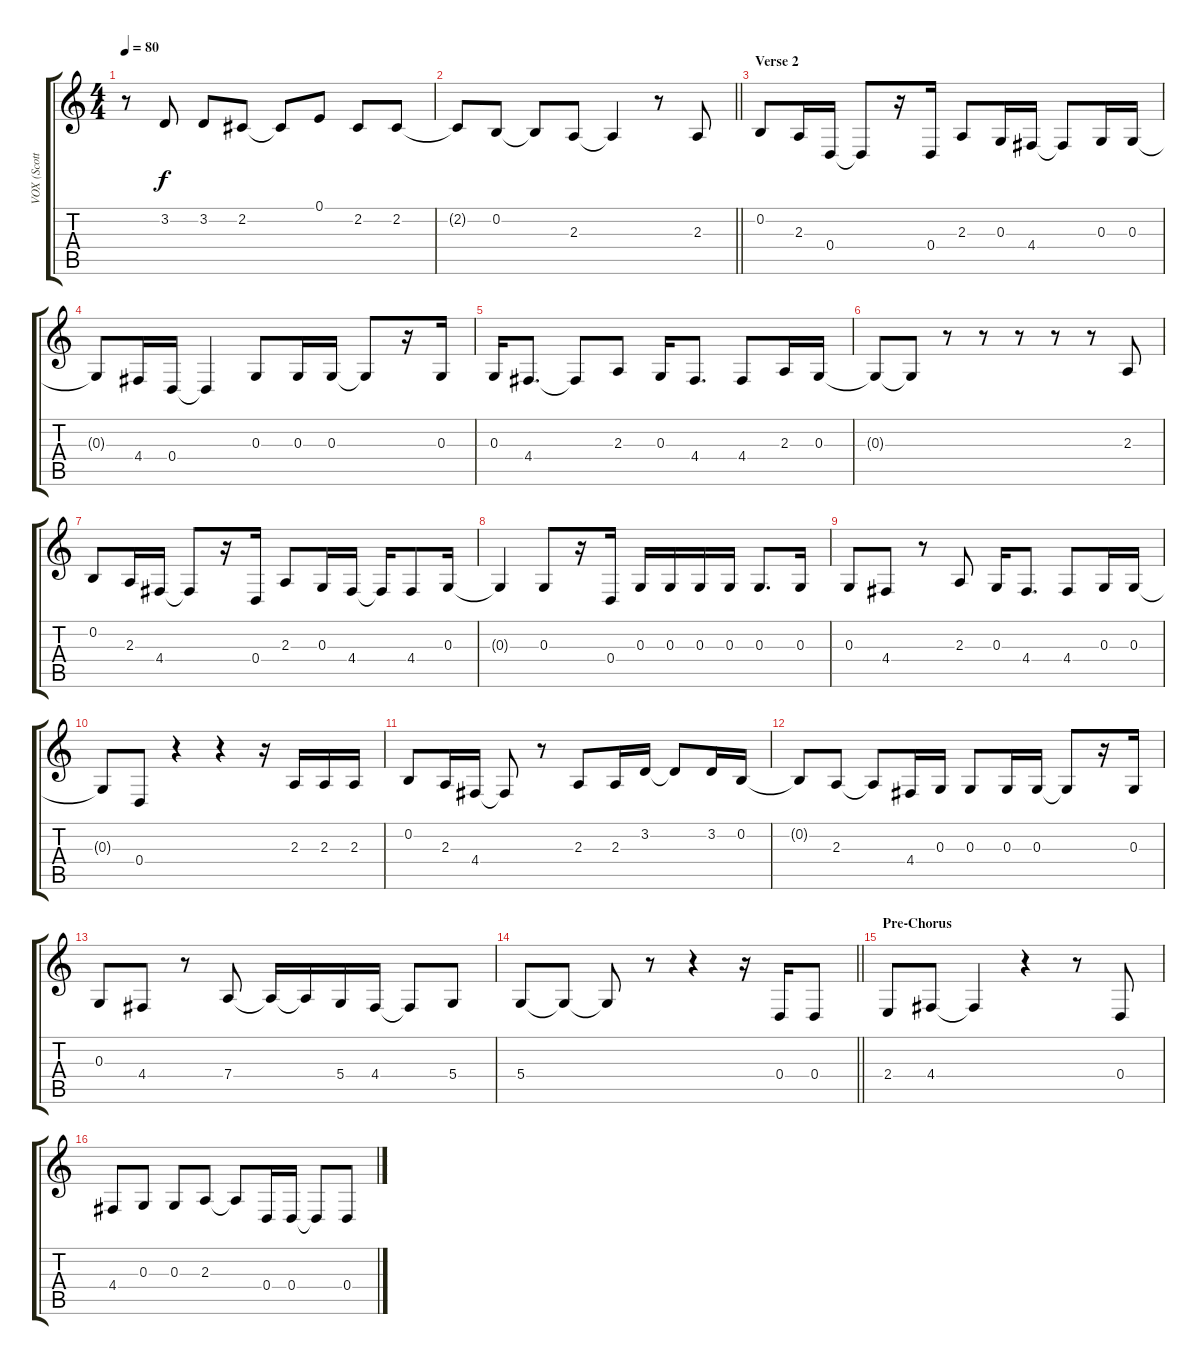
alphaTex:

\track ("VOX (Scott Stapp)" "VOX (Scott") {instrument tenorsax}
\staff {score tabs}
\tuning (E4 B3 G3 D3 A2 D2) {hide}
\ts (4 4)
\tempo 80
\clef g2
\ks c
r.8{dy f} 3.2.8 3.2.8 2.2.8 2.2{t}.8 0.1.8 2.2.8 2.2.8 |
\barLineRight lightlight
2.2{t}.8 0.2.8 0.2{t}.8 2.3.8 2.3{t}.4 r.8 2.3.8 |
\section ("" "Verse 2")
0.2.8 2.3.16 0.4.16 0.4{t}.8 r.16 0.4.16 2.3.8 0.3.16 4.4.16 4.4{t}.8 0.3.16 0.3.16 |
0.3{t}.8 4.4.16 0.4.16 0.4{t}.4 0.3.8 0.3.16 0.3.16 0.3{t}.8 r.16 0.3.16 |
0.3.16 4.4.8{d} 4.4{t}.8 2.3.8 0.3.16 4.4.8{d} 4.4.8 2.3.16 0.3.16 |
0.3{t}.8 0.3{t}.8 r.8 r.8 r.8 r.8 r.8 2.3.8 |
0.2.8 2.3.16 4.4.16 4.4{t}.8 r.16 0.4.16 2.3.8 0.3.16 4.4.16 4.4{t}.16 4.4.8 0.3.16 |
0.3{t}.4 0.3.8 r.16 0.4.16 0.3.16 0.3.16 0.3.16 0.3.16 0.3.8{d} 0.3.16 |
0.3.8 4.4.8 r.8 2.3.8 0.3.16 4.4.8{d} 4.4.8 0.3.16 0.3.16 |
0.3{t}.8 0.4.8 r.4 r.4 r.16 2.3.16 2.3.16 2.3.16 |
0.2.8 2.3.16 4.4.16 4.4{t}.8 r.8 2.3.8 2.3.16 3.2.16 3.2{t}.8 3.2.16 0.2.16 |
0.2{t}.8 2.3.8 2.3{t}.8 4.4.16 0.3.16 0.3.8 0.3.16 0.3.16 0.3{t}.8 r.16 0.3.16 |
0.3.8 4.4.8 r.8 7.4.8 7.4{t}.16 7.4{t}.16 5.4.16 4.4.16 4.4{t}.8 5.4.8 |
\barLineRight lightlight
5.4.8 5.4{t}.8 5.4{t}.8 r.8 r.4 r.16 0.4.16 0.4.8 |
\section ("" "Pre-Chorus")
2.4.8 4.4.8 4.4{t}.4 r.4 r.8 0.4.8 |
4.4.8 0.3.8 0.3.8 2.3.8 2.3{t}.8 0.4.16 0.4.16 0.4{t}.8 0.4.8
